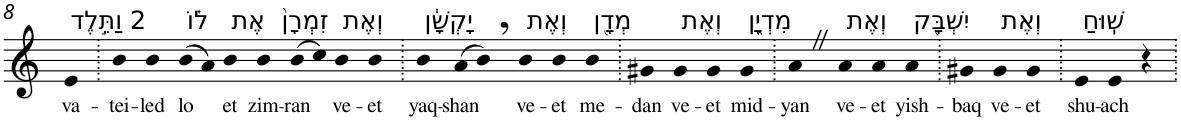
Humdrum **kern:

**kern	**text
*part1	*part1
*staff1	*staff1
*I"Piano	*
*I'Pno	*
!!LO:PB:g=z
*clefG2	*
*k[]	*
=8	=8
!LO:TX:a:t=2 וַתֵּ֣לֶד	!
!	!LO:LY:b
4e	va-
=9.	=9.
!	!LO:LY:b
4b	-tei-
!	!LO:LY:b
4b	-led
!LO:TX:a:t=ל֗וֹ	!
!	!LO:LY:b
(>8b	lo
8a)	.
!LO:TX:a:t=אֶת	!
!	!LO:LY:b
4b	et
!LO:TX:a:t=זִמְרָן֙	!
!	!LO:LY:b
4b	zim-
!	!LO:LY:b
(>8b	-ran
8cc)	.
!LO:TX:a:t=וְאֶת	!
!	!LO:LY:b
4b	ve-
!	!LO:LY:b
4b	-et
=10.	=10.
!LO:TX:a:t=יָקְשָׁ֔ן	!
!	!LO:LY:b
4b	yaq-
!	!LO:LY:b
(>8a	-shan
8b,)	.
!LO:TX:a:t=וְאֶת	!
!	!LO:LY:b
4b	ve-
!	!LO:LY:b
4b	-et
!LO:TX:a:t=מְדָ֖ן	!
!	!LO:LY:b
4b	me-
=11.	=11.
!	!LO:LY:b
4g#X	-dan
!LO:TX:a:t=וְאֶת	!
!	!LO:LY:b
4g#	ve-
!	!LO:LY:b
4g#	-et
!LO:TX:a:t=מִדְיָ֑ן	!
!	!LO:LY:b
4g#	mid-
=12.	=12.
!	!LO:LY:b
4aZ	-yan
!LO:TX:a:t=וְאֶת	!
!	!LO:LY:b
4a	ve-
!	!LO:LY:b
4a	-et
!LO:TX:a:t=יִשְׁבָּ֖ק	!
!	!LO:LY:b
4a	yish-
=13.	=13.
!	!LO:LY:b
4g#X	-baq
!LO:TX:a:t=וְאֶת	!
!	!LO:LY:b
4g#	ve-
!	!LO:LY:b
4g#	-et
=14.	=14.
!LO:TX:a:t=שֽׁוּחַ	!
!	!LO:LY:b
4e	shu-
!	!LO:LY:b
4e	-ach
4r	.
=.	=.
*-	*-
